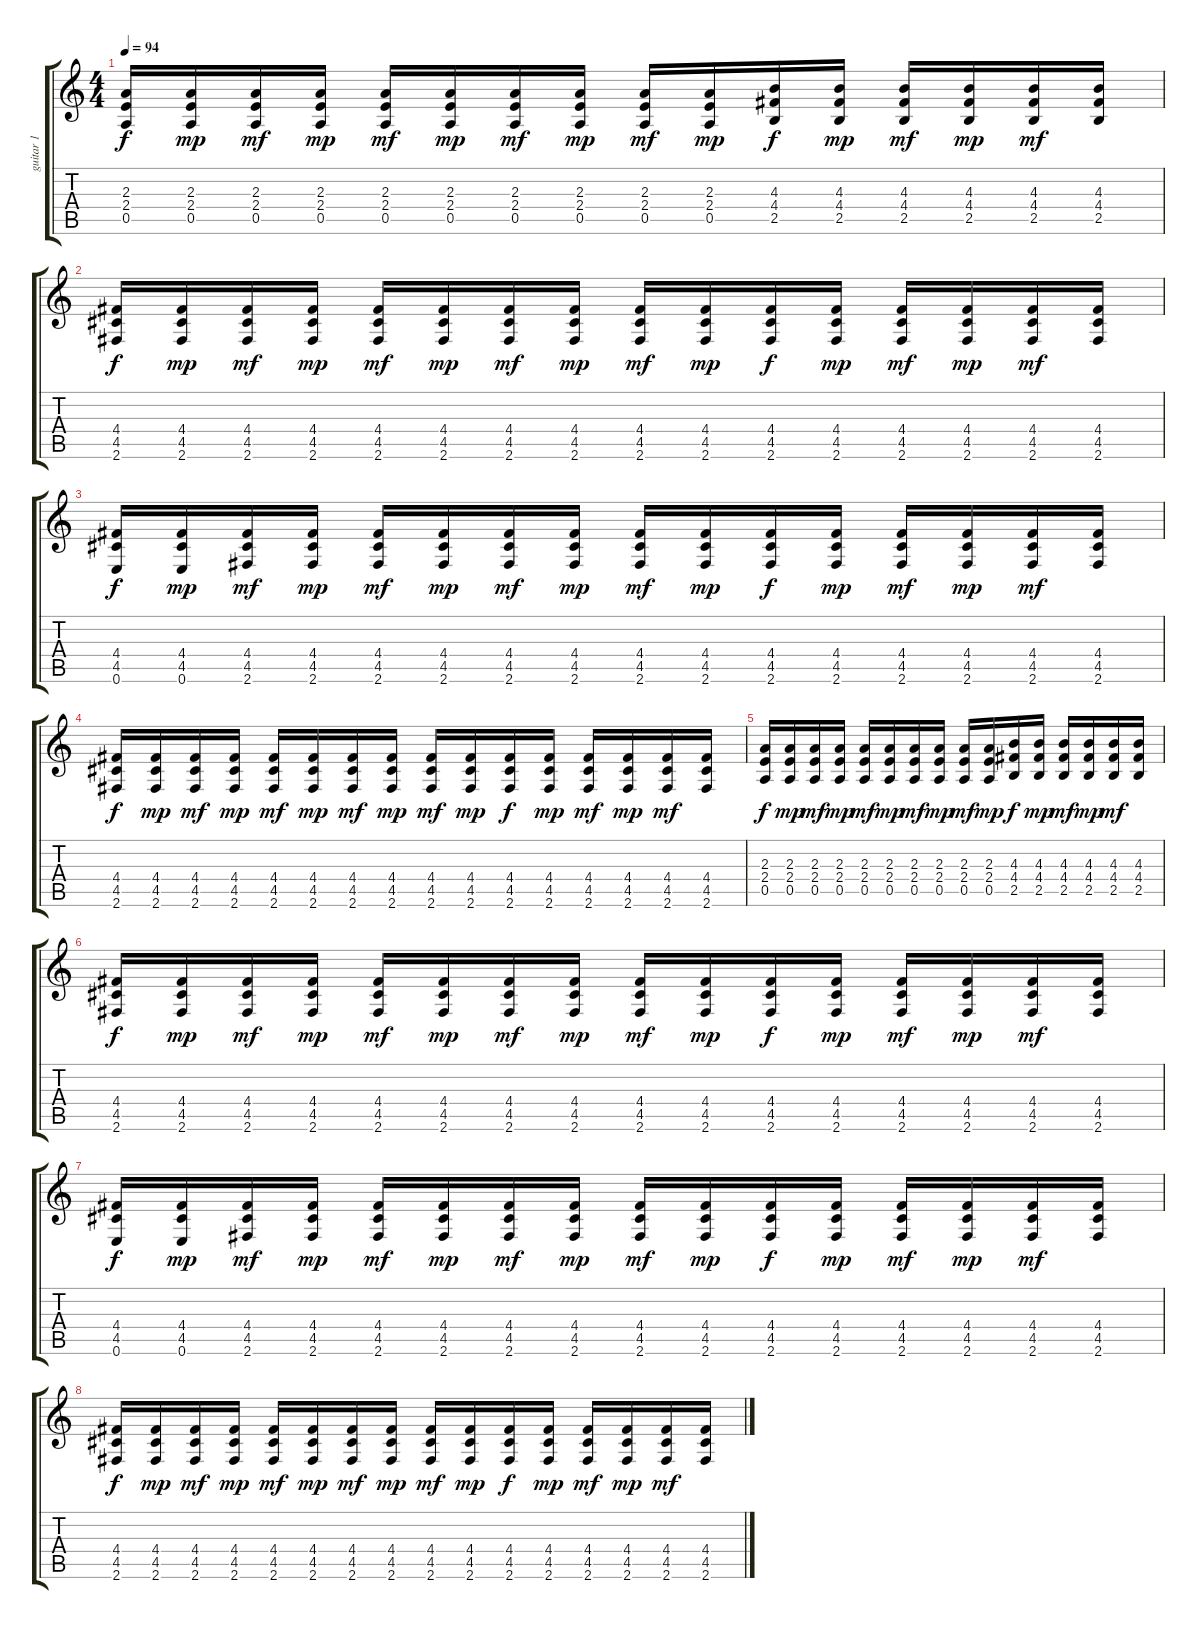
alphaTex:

\track ("guitar 1" "guitar 1") {instrument distortionguitar}
\staff {score tabs}
\tuning (E4 B3 G3 D3 A2 E2) {hide}
\ts (4 4)
\tempo 94
\clef g2
\ks c
(2.3 2.4 0.5).16{dy f} (2.3 2.4 0.5).16{dy mp} (2.3 2.4 0.5).16{dy mf} (2.3 2.4 0.5).16{dy mp} (2.3 2.4 0.5).16{dy mf} (2.3 2.4 0.5).16{dy mp} (2.3 2.4 0.5).16{dy mf} (2.3 2.4 0.5).16{dy mp} (2.3 2.4 0.5).16{dy mf} (2.3 2.4 0.5).16{dy mp} (4.3 4.4 2.5).16{dy f} (4.3 4.4 2.5).16{dy mp} (4.3 4.4 2.5).16{dy mf} (4.3 4.4 2.5).16{dy mp} (4.3 4.4 2.5).16{dy mf} (4.3 4.4 2.5).16 |
(4.4 4.5 2.6).16{dy f} (4.4 4.5 2.6).16{dy mp} (4.4 4.5 2.6).16{dy mf} (4.4 4.5 2.6).16{dy mp} (4.4 4.5 2.6).16{dy mf} (4.4 4.5 2.6).16{dy mp} (4.4 4.5 2.6).16{dy mf} (4.4 4.5 2.6).16{dy mp} (4.4 4.5 2.6).16{dy mf} (4.4 4.5 2.6).16{dy mp} (4.4 4.5 2.6).16{dy f} (4.4 4.5 2.6).16{dy mp} (4.4 4.5 2.6).16{dy mf} (4.4 4.5 2.6).16{dy mp} (4.4 4.5 2.6).16{dy mf} (4.4 4.5 2.6).16 |
(4.4 4.5 0.6).16{dy f} (4.4 4.5 0.6).16{dy mp} (4.4 4.5 2.6).16{dy mf} (4.4 4.5 2.6).16{dy mp} (4.4 4.5 2.6).16{dy mf} (4.4 4.5 2.6).16{dy mp} (4.4 4.5 2.6).16{dy mf} (4.4 4.5 2.6).16{dy mp} (4.4 4.5 2.6).16{dy mf} (4.4 4.5 2.6).16{dy mp} (4.4 4.5 2.6).16{dy f} (4.4 4.5 2.6).16{dy mp} (4.4 4.5 2.6).16{dy mf} (4.4 4.5 2.6).16{dy mp} (4.4 4.5 2.6).16{dy mf} (4.4 4.5 2.6).16 |
(4.4 4.5 2.6).16{dy f} (4.4 4.5 2.6).16{dy mp} (4.4 4.5 2.6).16{dy mf} (4.4 4.5 2.6).16{dy mp} (4.4 4.5 2.6).16{dy mf} (4.4 4.5 2.6).16{dy mp} (4.4 4.5 2.6).16{dy mf} (4.4 4.5 2.6).16{dy mp} (4.4 4.5 2.6).16{dy mf} (4.4 4.5 2.6).16{dy mp} (4.4 4.5 2.6).16{dy f} (4.4 4.5 2.6).16{dy mp} (4.4 4.5 2.6).16{dy mf} (4.4 4.5 2.6).16{dy mp} (4.4 4.5 2.6).16{dy mf} (4.4 4.5 2.6).16 |
(2.3 2.4 0.5).16{dy f} (2.3 2.4 0.5).16{dy mp} (2.3 2.4 0.5).16{dy mf} (2.3 2.4 0.5).16{dy mp} (2.3 2.4 0.5).16{dy mf} (2.3 2.4 0.5).16{dy mp} (2.3 2.4 0.5).16{dy mf} (2.3 2.4 0.5).16{dy mp} (2.3 2.4 0.5).16{dy mf} (2.3 2.4 0.5).16{dy mp} (4.3 4.4 2.5).16{dy f} (4.3 4.4 2.5).16{dy mp} (4.3 4.4 2.5).16{dy mf} (4.3 4.4 2.5).16{dy mp} (4.3 4.4 2.5).16{dy mf} (4.3 4.4 2.5).16 |
(4.4 4.5 2.6).16{dy f} (4.4 4.5 2.6).16{dy mp} (4.4 4.5 2.6).16{dy mf} (4.4 4.5 2.6).16{dy mp} (4.4 4.5 2.6).16{dy mf} (4.4 4.5 2.6).16{dy mp} (4.4 4.5 2.6).16{dy mf} (4.4 4.5 2.6).16{dy mp} (4.4 4.5 2.6).16{dy mf} (4.4 4.5 2.6).16{dy mp} (4.4 4.5 2.6).16{dy f} (4.4 4.5 2.6).16{dy mp} (4.4 4.5 2.6).16{dy mf} (4.4 4.5 2.6).16{dy mp} (4.4 4.5 2.6).16{dy mf} (4.4 4.5 2.6).16 |
(4.4 4.5 0.6).16{dy f} (4.4 4.5 0.6).16{dy mp} (4.4 4.5 2.6).16{dy mf} (4.4 4.5 2.6).16{dy mp} (4.4 4.5 2.6).16{dy mf} (4.4 4.5 2.6).16{dy mp} (4.4 4.5 2.6).16{dy mf} (4.4 4.5 2.6).16{dy mp} (4.4 4.5 2.6).16{dy mf} (4.4 4.5 2.6).16{dy mp} (4.4 4.5 2.6).16{dy f} (4.4 4.5 2.6).16{dy mp} (4.4 4.5 2.6).16{dy mf} (4.4 4.5 2.6).16{dy mp} (4.4 4.5 2.6).16{dy mf} (4.4 4.5 2.6).16 |
(4.4 4.5 2.6).16{dy f} (4.4 4.5 2.6).16{dy mp} (4.4 4.5 2.6).16{dy mf} (4.4 4.5 2.6).16{dy mp} (4.4 4.5 2.6).16{dy mf} (4.4 4.5 2.6).16{dy mp} (4.4 4.5 2.6).16{dy mf} (4.4 4.5 2.6).16{dy mp} (4.4 4.5 2.6).16{dy mf} (4.4 4.5 2.6).16{dy mp} (4.4 4.5 2.6).16{dy f} (4.4 4.5 2.6).16{dy mp} (4.4 4.5 2.6).16{dy mf} (4.4 4.5 2.6).16{dy mp} (4.4 4.5 2.6).16{dy mf} (4.4 4.5 2.6).16
